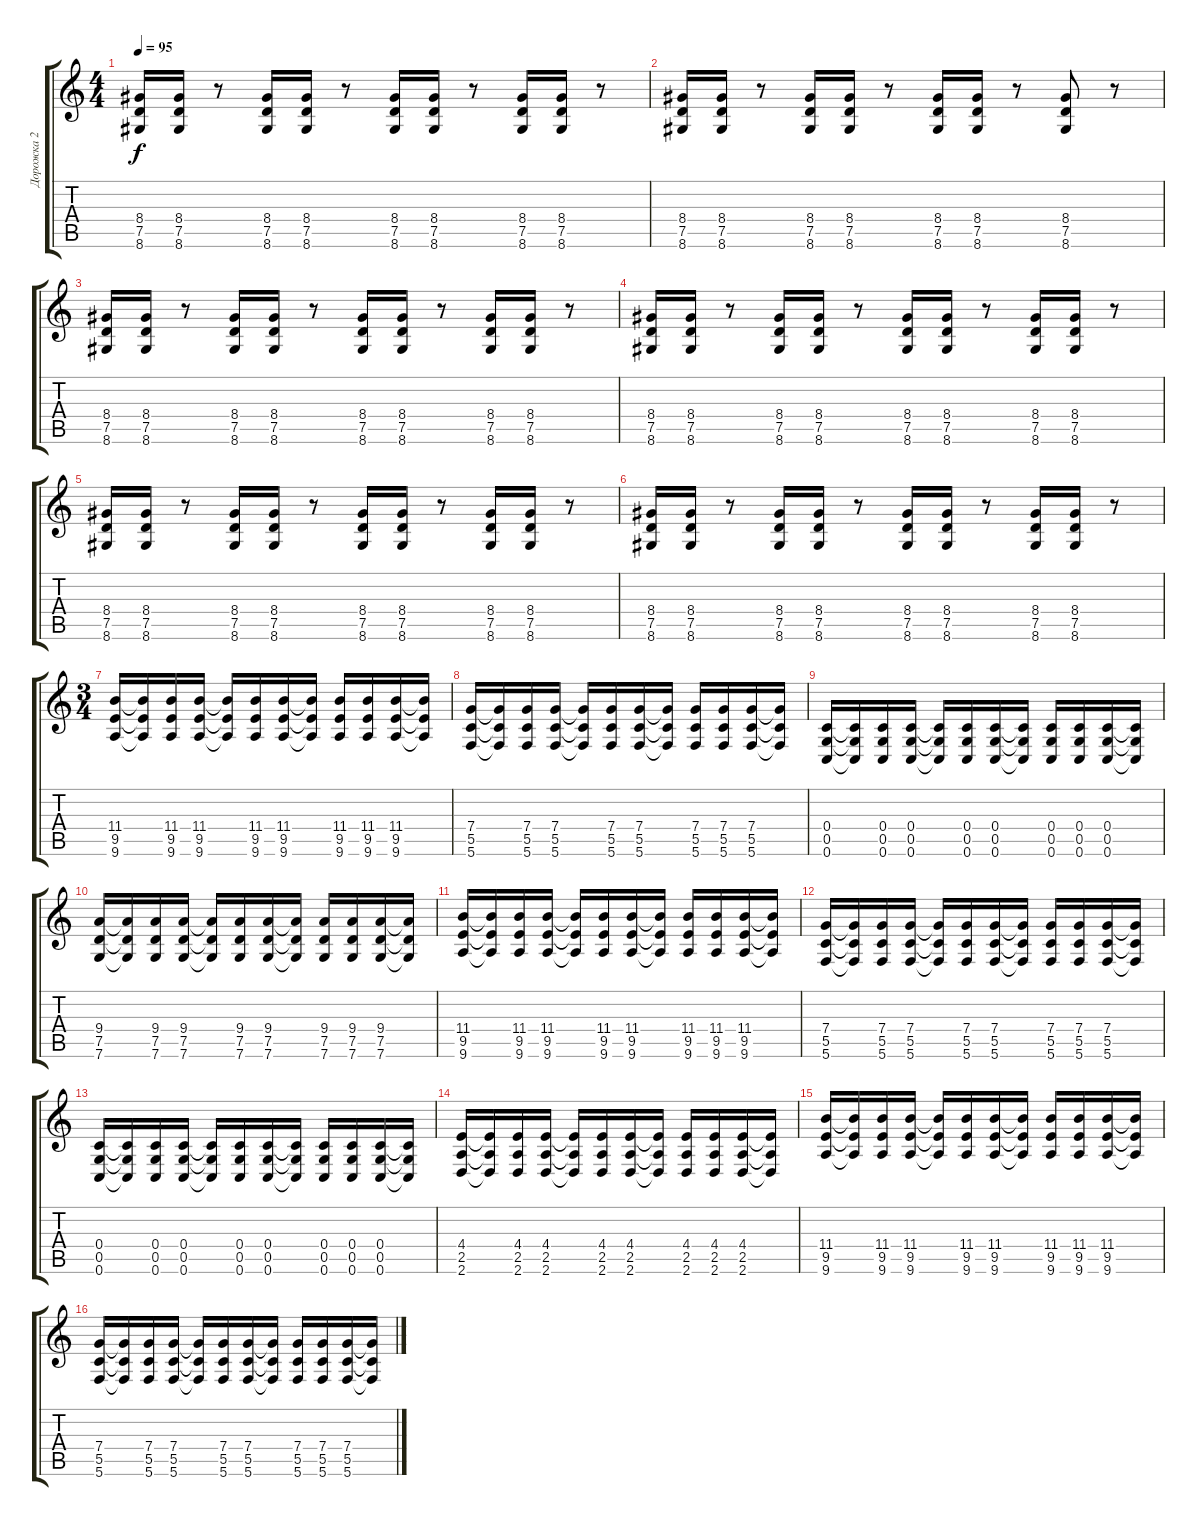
\track ("Дорожка 2" "Дорожка 2") {instrument acousticguitarsteel}
\staff {score tabs}
\tuning (D4 A3 F3 C3 G2 C2) {hide}
\ts (4 4)
\tempo 95
\clef g2
\ks c
(8.4 7.5 8.6).16{dy f} (8.4 7.5 8.6).16 r.8 (8.4 7.5 8.6).16 (8.4 7.5 8.6).16 r.8 (8.4 7.5 8.6).16 (8.4 7.5 8.6).16 r.8 (8.4 7.5 8.6).16 (8.4 7.5 8.6).16 r.8 |
(8.4 7.5 8.6).16 (8.4 7.5 8.6).16 r.8 (8.4 7.5 8.6).16 (8.4 7.5 8.6).16 r.8 (8.4 7.5 8.6).16 (8.4 7.5 8.6).16 r.8 (8.4 7.5 8.6).8 r.8 |
(8.4 7.5 8.6).16 (8.4 7.5 8.6).16 r.8 (8.4 7.5 8.6).16 (8.4 7.5 8.6).16 r.8 (8.4 7.5 8.6).16 (8.4 7.5 8.6).16 r.8 (8.4 7.5 8.6).16 (8.4 7.5 8.6).16 r.8 |
(8.4 7.5 8.6).16 (8.4 7.5 8.6).16 r.8 (8.4 7.5 8.6).16 (8.4 7.5 8.6).16 r.8 (8.4 7.5 8.6).16 (8.4 7.5 8.6).16 r.8 (8.4 7.5 8.6).16 (8.4 7.5 8.6).16 r.8 |
(8.4 7.5 8.6).16 (8.4 7.5 8.6).16 r.8 (8.4 7.5 8.6).16 (8.4 7.5 8.6).16 r.8 (8.4 7.5 8.6).16 (8.4 7.5 8.6).16 r.8 (8.4 7.5 8.6).16 (8.4 7.5 8.6).16 r.8 |
(8.4 7.5 8.6).16 (8.4 7.5 8.6).16 r.8 (8.4 7.5 8.6).16 (8.4 7.5 8.6).16 r.8 (8.4 7.5 8.6).16 (8.4 7.5 8.6).16 r.8 (8.4 7.5 8.6).16 (8.4 7.5 8.6).16 r.8 |
\ts (3 4)
(11.4 9.5 9.6).16 (11.4{t} 9.5{t} 9.6{t}).16 (11.4 9.5 9.6).16 (11.4 9.5 9.6).16 (11.4{t} 9.5{t} 9.6{t}).16 (11.4 9.5 9.6).16 (11.4 9.5 9.6).16 (11.4{t} 9.5{t} 9.6{t}).16 (11.4 9.5 9.6).16 (11.4 9.5 9.6).16 (11.4 9.5 9.6).16 (11.4{t} 9.5{t} 9.6{t}).16 |
(7.4 5.5 5.6).16 (7.4{t} 5.5{t} 5.6{t}).16 (7.4 5.5 5.6).16 (7.4 5.5 5.6).16 (7.4{t} 5.5{t} 5.6{t}).16 (7.4 5.5 5.6).16 (7.4 5.5 5.6).16 (7.4{t} 5.5{t} 5.6{t}).16 (7.4 5.5 5.6).16 (7.4 5.5 5.6).16 (7.4 5.5 5.6).16 (7.4{t} 5.5{t} 5.6{t}).16 |
(0.4 0.5 0.6).16 (0.4{t} 0.5{t} 0.6{t}).16 (0.4 0.5 0.6).16 (0.4 0.5 0.6).16 (0.4{t} 0.5{t} 0.6{t}).16 (0.4 0.5 0.6).16 (0.4 0.5 0.6).16 (0.4{t} 0.5{t} 0.6{t}).16 (0.4 0.5 0.6).16 (0.4 0.5 0.6).16 (0.4 0.5 0.6).16 (0.4{t} 0.5{t} 0.6{t}).16 |
(9.4 7.5 7.6).16 (9.4{t} 7.5{t} 7.6{t}).16 (9.4 7.5 7.6).16 (9.4 7.5 7.6).16 (9.4{t} 7.5{t} 7.6{t}).16 (9.4 7.5 7.6).16 (9.4 7.5 7.6).16 (9.4{t} 7.5{t} 7.6{t}).16 (9.4 7.5 7.6).16 (9.4 7.5 7.6).16 (9.4 7.5 7.6).16 (9.4{t} 7.5{t} 7.6{t}).16 |
(11.4 9.5 9.6).16 (11.4{t} 9.5{t} 9.6{t}).16 (11.4 9.5 9.6).16 (11.4 9.5 9.6).16 (11.4{t} 9.5{t} 9.6{t}).16 (11.4 9.5 9.6).16 (11.4 9.5 9.6).16 (11.4{t} 9.5{t} 9.6{t}).16 (11.4 9.5 9.6).16 (11.4 9.5 9.6).16 (11.4 9.5 9.6).16 (11.4{t} 9.5{t} 9.6{t}).16 |
(7.4 5.5 5.6).16 (7.4{t} 5.5{t} 5.6{t}).16 (7.4 5.5 5.6).16 (7.4 5.5 5.6).16 (7.4{t} 5.5{t} 5.6{t}).16 (7.4 5.5 5.6).16 (7.4 5.5 5.6).16 (7.4{t} 5.5{t} 5.6{t}).16 (7.4 5.5 5.6).16 (7.4 5.5 5.6).16 (7.4 5.5 5.6).16 (7.4{t} 5.5{t} 5.6{t}).16 |
(0.4 0.5 0.6).16 (0.4{t} 0.5{t} 0.6{t}).16 (0.4 0.5 0.6).16 (0.4 0.5 0.6).16 (0.4{t} 0.5{t} 0.6{t}).16 (0.4 0.5 0.6).16 (0.4 0.5 0.6).16 (0.4{t} 0.5{t} 0.6{t}).16 (0.4 0.5 0.6).16 (0.4 0.5 0.6).16 (0.4 0.5 0.6).16 (0.4{t} 0.5{t} 0.6{t}).16 |
(4.4 2.5 2.6).16 (4.4{t} 2.5{t} 2.6{t}).16 (4.4 2.5 2.6).16 (4.4 2.5 2.6).16 (4.4{t} 2.5{t} 2.6{t}).16 (4.4 2.5 2.6).16 (4.4 2.5 2.6).16 (4.4{t} 2.5{t} 2.6{t}).16 (4.4 2.5 2.6).16 (4.4 2.5 2.6).16 (4.4 2.5 2.6).16 (4.4{t} 2.5{t} 2.6{t}).16 |
(11.4 9.5 9.6).16 (11.4{t} 9.5{t} 9.6{t}).16 (11.4 9.5 9.6).16 (11.4 9.5 9.6).16 (11.4{t} 9.5{t} 9.6{t}).16 (11.4 9.5 9.6).16 (11.4 9.5 9.6).16 (11.4{t} 9.5{t} 9.6{t}).16 (11.4 9.5 9.6).16 (11.4 9.5 9.6).16 (11.4 9.5 9.6).16 (11.4{t} 9.5{t} 9.6{t}).16 |
(7.4 5.5 5.6).16 (7.4{t} 5.5{t} 5.6{t}).16 (7.4 5.5 5.6).16 (7.4 5.5 5.6).16 (7.4{t} 5.5{t} 5.6{t}).16 (7.4 5.5 5.6).16 (7.4 5.5 5.6).16 (7.4{t} 5.5{t} 5.6{t}).16 (7.4 5.5 5.6).16 (7.4 5.5 5.6).16 (7.4 5.5 5.6).16 (7.4{t} 5.5{t} 5.6{t}).16
